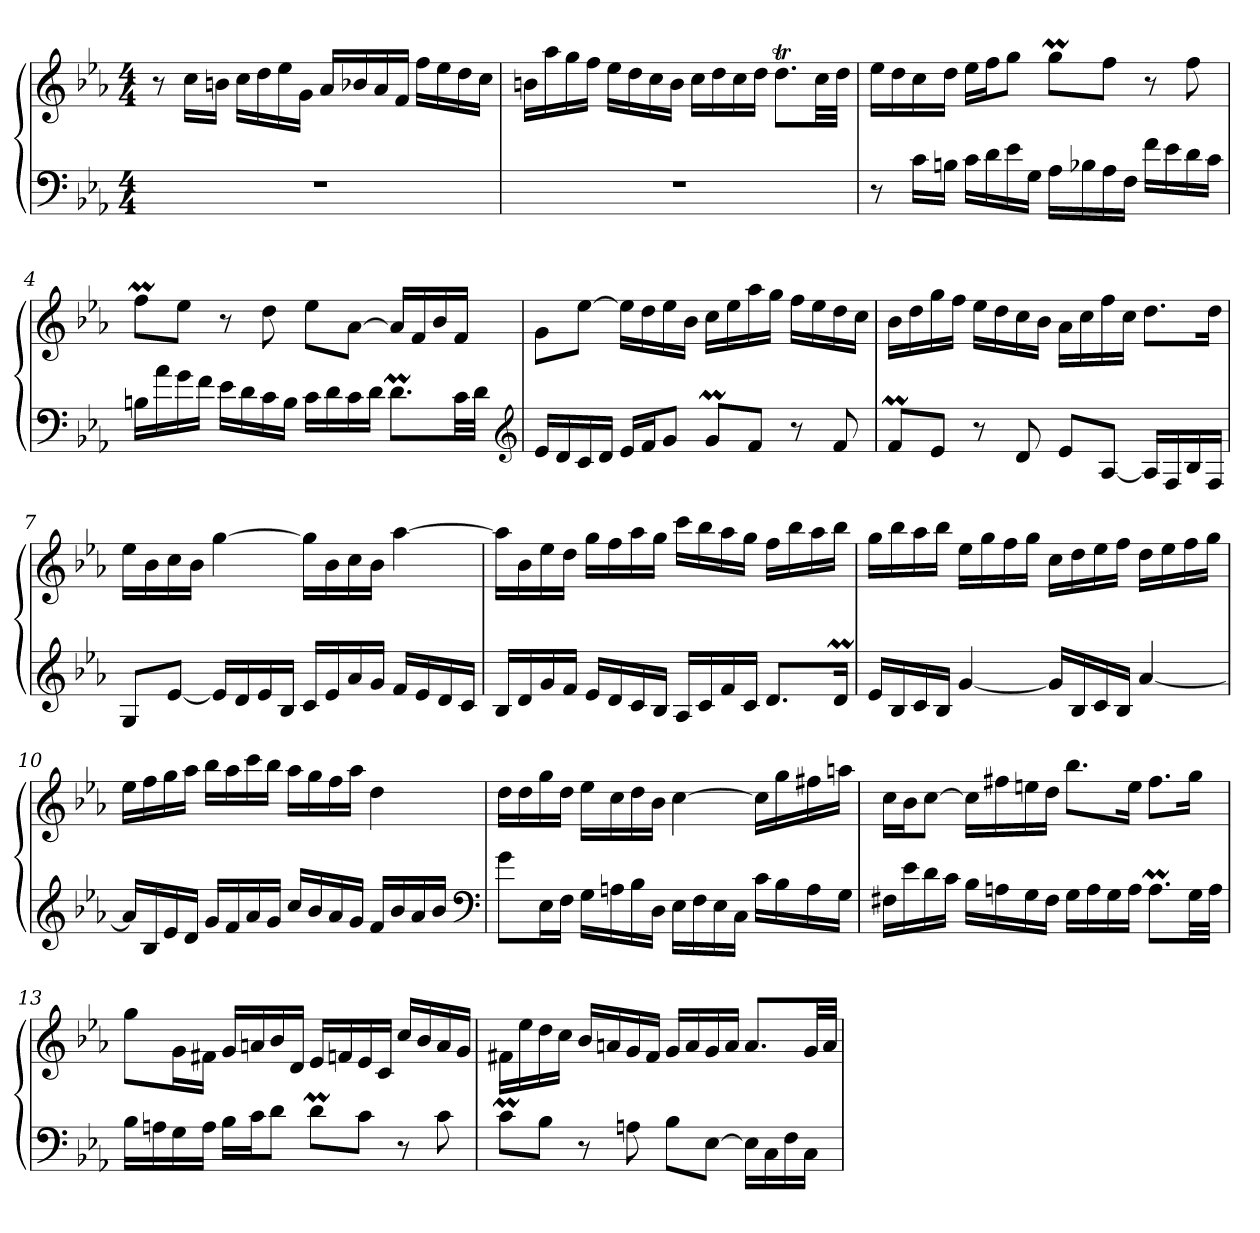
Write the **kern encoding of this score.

**kern	**kern
*part1	*part1
*staff2	*staff1
*clefF4	*clefG2
*k[b-e-a-]	*k[b-e-a-]
*E-:	*E-:
*M4/4	*M4/4
*MM55	*MM55
=1	=1
1r	8r
.	16ccLL
.	16bnJJ
.	16ccLL
.	16dd
.	16ee-
.	16gJJ
.	16a-LL
.	16b-X
.	16a-
.	16fJJ
.	16ffLL
.	16ee-
.	16dd
.	16ccJJ
=2	=2
1r	16bnLL
.	16aa-
.	16gg
.	16ffJJ
.	16ee-LL
.	16dd
.	16cc
.	16bJJ
.	16ccLL
.	16dd
.	16cc
.	16ddJJ
.	8.ddtL
.	32ccLL
.	32ddJJJ
!!LO:LB:g=z
=3	=3
8r	16ee-LL
.	16dd
16cLL	16cc
16BnJJ	16ddJJ
16cLL	16ee-LL
16d	16ffJ
16e-	8ggJ
16GJJ	.
16A-LL	8ggmL
16B-X	.
16A-	8ffJ
16FJJ	.
16fLL	8r
16e-	.
16d	8ff
16cJJ	.
=4	=4
16BnLL	8ffML
16a-	.
16g	8ee-J
16fJJ	.
16e-LL	8r
16d	.
16c	8dd
16BJJ	.
16cLL	8ee-L
16d	.
16c	[8a-J
16dJJ	.
8.dmL	16a-LL]
.	16f
.	16b-
32cLL	16fJJ
32dJJJ	.
*clefG2	*
!!LO:LB:g=z
=5	=5
16e-LL	8gL
16d	.
16c	[8ee-J
16dJJ	.
16e-LL	16ee-LL]
16fJ	16dd
8gJ	16ee-
.	16b-JJ
8gmL	16ccLL
.	16ee-
8fJ	16aa-
.	16ggJJ
8r	16ffLL
.	16ee-
8f	16dd
.	16ccJJ
=6	=6
8fML	16b-LL
.	16dd
8e-J	16gg
.	16ffJJ
8r	16ee-LL
.	16dd
8d	16cc
.	16b-JJ
8e-L	16a-LL
.	16cc
[8A-J	16ff
.	16ccJJ
16A-LL]	8.ddL
16F	.
16B-	.
16FJJ	16ddJk
=7	=7
8GL	16ee-LL
.	16b-
[8e-J	16cc
.	16b-JJ
16e-LL]	[4gg
16d	.
16e-	.
16B-JJ	.
16cLL	16ggLL]
16e-	16b-
16a-	16cc
16gJJ	16b-JJ
16fLL	[4aa-
16e-	.
16d	.
16cJJ	.
!!LO:LB:g=z
=8	=8
16B-LL	16aa-LL]
16d	16b-
16g	16ee-
16fJJ	16ddJJ
16e-LL	16ggLL
16d	16ff
16c	16aa-
16B-JJ	16ggJJ
16A-LL	16cccLL
16c	16bb-
16f	16aa-
16cJJ	16ggJJ
8.dL	16ffLL
.	16bb-
.	16aa-
16dmJk	16bb-JJ
=9	=9
16e-LL	16ggLL
16B-	16bb-
16c	16aa-
16B-JJ	16bb-JJ
[4g	16ee-LL
.	16gg
.	16ff
.	16ggJJ
16gLL]	16ccLL
16B-	16dd
16c	16ee-
16B-JJ	16ffJJ
[4a-	16ddLL
.	16ee-
.	16ff
.	16ggJJ
=10	=10
16a-LL]	16ee-LL
16B-	16ff
16e-	16gg
16dJJ	16aa-JJ
16gLL	16bb-LL
16f	16aa-
16a-	16ccc
16gJJ	16bb-JJ
16ccLL	16aa-LL
16b-	16gg
16a-	16ff
16gJJ	16aa-JJ
16fLL	4dd
16b-	.
16a-	.
16b-JJ	.
*clefF4	*
!!LO:LB:g=z
=11	=11
8gL	16ddLL
.	16dd
16E-L	16gg
16FJJ	16ddJJ
16GLL	16ee-LL
16An	16cc
16B-	16dd
16DJJ	16b-JJ
16E-LL	[4cc
16F	.
16E-	.
16CJJ	.
16cLL	16ccLL]
16B-	16gg
16A	16ff#X
16GJJ	16aanJJ
=12	=12
16F#XLL	16ccLL
16e-	16b-J
16d	[8ccJ
16cJJ	.
16B-LL	16ccLL]
16An	16ff#X
16G	16een
16F#JJ	16ddJJ
16GLL	8.bb-L
16A	.
16G	.
16AJJ	16eeJk
8.AmL	8.ff#L
32GLL	16ggJk
32AJJJ	.
!!LO:LB:g=z
=13	=13
16B-LL	8ggL
16An	.
16G	16gL
16AJJ	16f#XJJ
16B-LL	16gLL
16cJ	16an
8dJ	16b-
.	16dJJ
8dmL	16e-LL
.	16fn
8cJ	16e-
.	16cJJ
8r	16ccLL
.	16b-
8c	16a
.	16gJJ
=14	=14
8cML	16f#XLL
.	16ee-
8B-J	16dd
.	16ccJJ
8r	16b-LL
.	16an
8An	16g
.	16f#JJ
8B-L	16gLL
.	16a
[8E-J	16g
.	16aJJ
16E-LL]	8.aL
16C	.
16F	.
16CJJ	32gLL
.	32aJJJ
=	=
*-	*-
